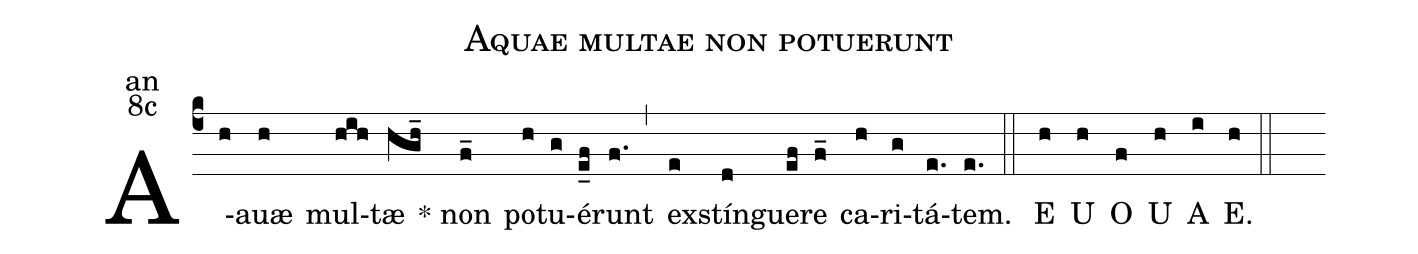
name:Aquae multae non potuerunt;
office-part:an;
mode:8c;
%%
(c4) A(h)auæ(h) mul(hih)tæ(hgh_) <sp>*</sp> non(f_) po(h)tu(g)é(e_f)runt(f.) (,)
ex(e)stín(d)gue(ef)re(f_) ca(h)ri(g)tá(e.)tem.(e.) (::)
<eu>  E(h) U(h) O(f) U(h) A(i) E.(h) </eu> (::)
